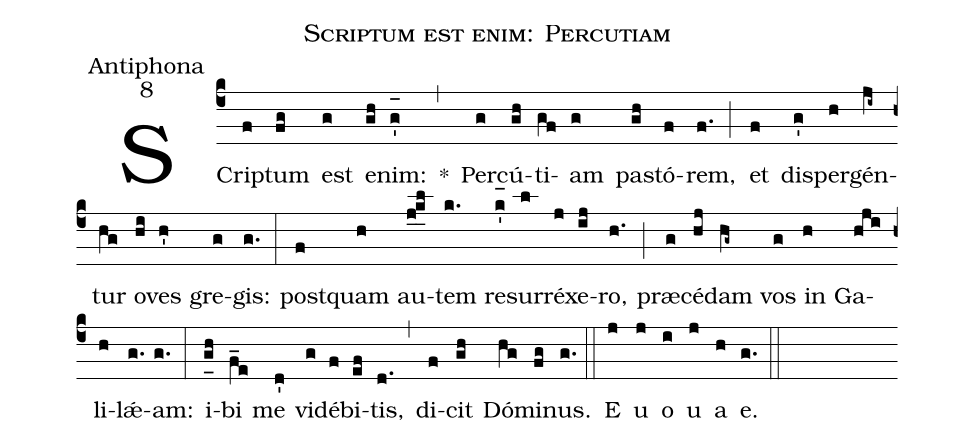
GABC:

name:Scriptum est enim: Percutiam;
office-part:Antiphona;
mode:8;
%%
(c4) SCri(f)ptum(fg) est(g) e(gh)nim:(g'_[oh:h]) *(,) Per(g)cú(gh)ti(gf)am(g) pa(gh)stó(f)rem,(f.) (;) et(f) dis(g')per(h)gén(ji~)tur(hg) o(hi)ves(h') gre(g)gis:(g.) (:) post(f)quam(h) au(j_0k_l)tem(k.) re(k'_[oh:h+1mm])sur(l)ré(j)xe(ij)ro,(h.) (;) præ(g)cé(hj)dam(hg~) vos(g) in(h) Ga(hji)li(h)lǽ(g.)am:(g.) (:) i(g_[uh:l]h)bi(f_e) me(d') vi(g)dé(f)bi(ef)tis,(d.) (,) di(f)cit(gh) Dó(hg)mi(fg)nus.(g.) (::) <eu>E(j) u(j) o(i) u(j) a(h) e.</eu>(g.) (::)
